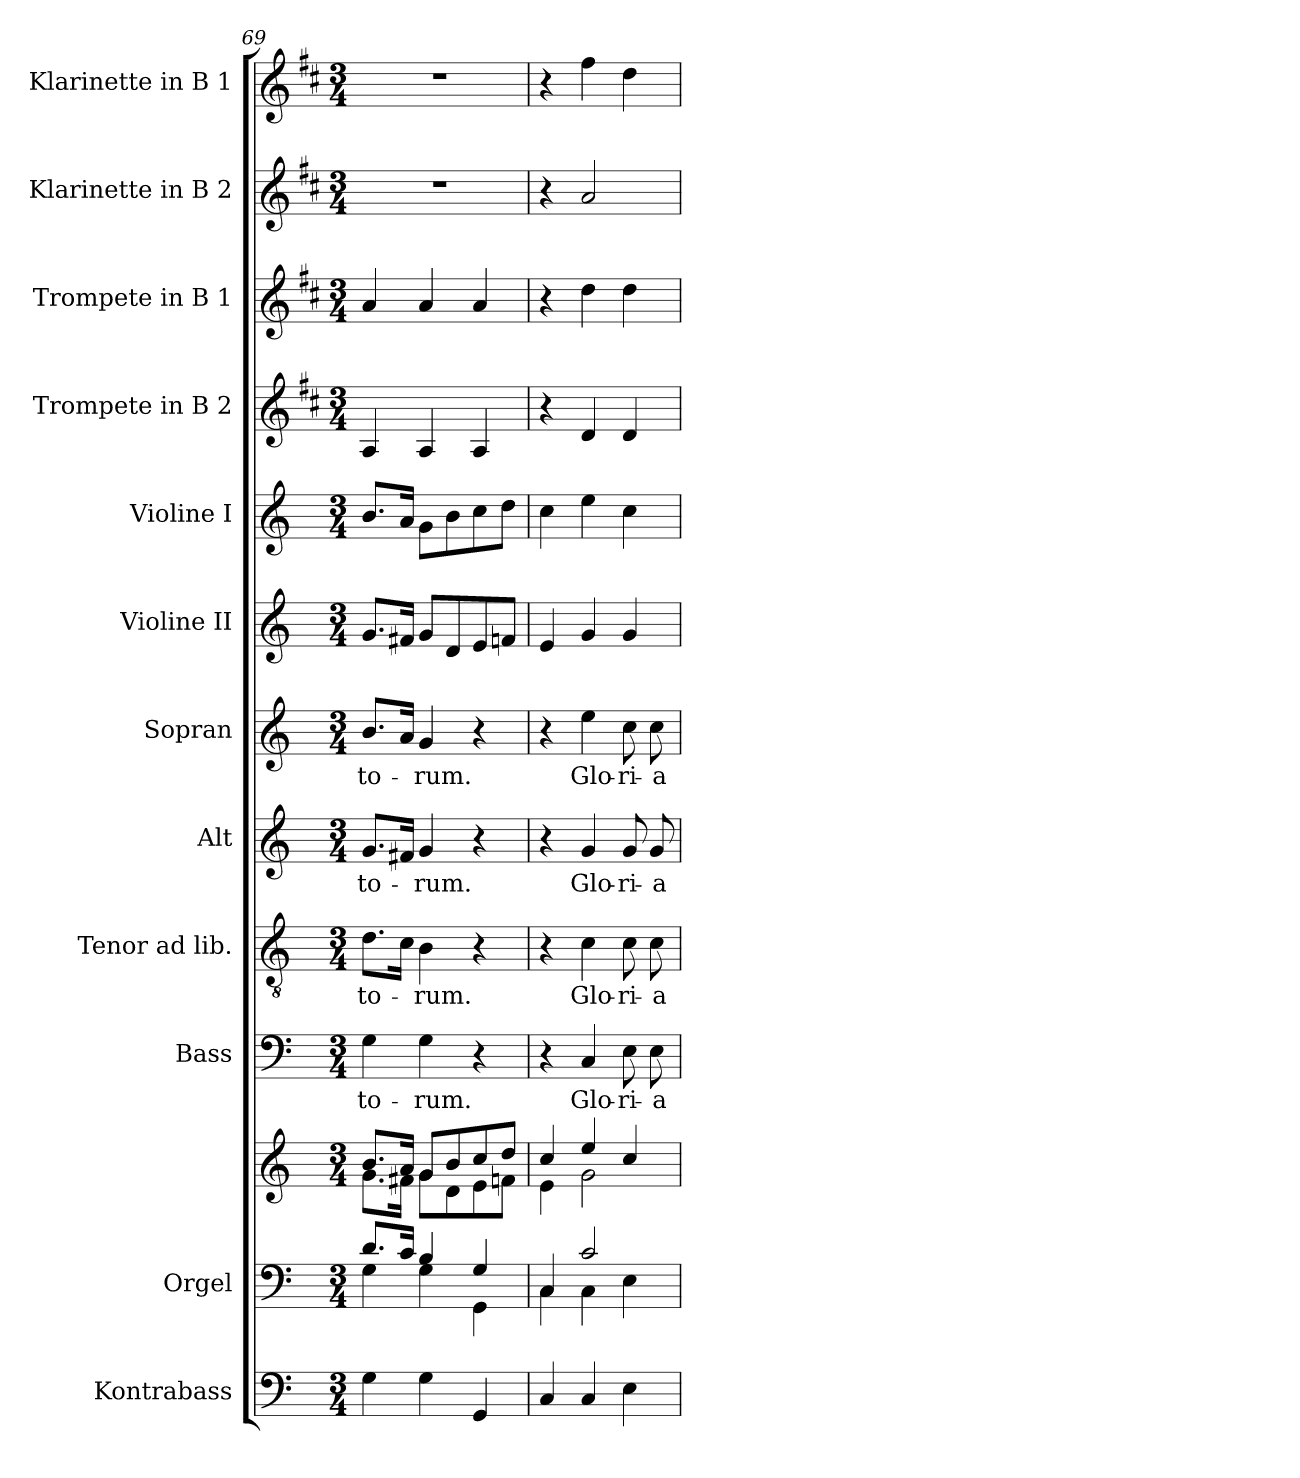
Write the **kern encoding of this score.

**kern	**kern	**kern	**kern	**text	**kern	**text	**kern	**text	**kern	**text	**kern	**kern	**kern	**kern	**kern	**kern
*part12	*part11	*part11	*part10	*part10	*part9	*part9	*part8	*part8	*part7	*part7	*part6	*part5	*part4	*part3	*part2	*part1
*staff13	*staff12	*staff11	*staff10	*staff10	*staff9	*staff9	*staff8	*staff8	*staff7	*staff7	*staff6	*staff5	*staff4	*staff3	*staff2	*staff1
*I"Kontrabass	*I"Orgel	*	*I"Bass	*	*I"Tenor ad lib.	*	*I"Alt	*	*I"Sopran	*	*I"Violine II	*I"Violine I	*I"Trompete in B 2	*I"Trompete in B 1	*I"Klarinette in B 2	*I"Klarinette in B 1
*I'Kb.	*I'Org.	*	*I'B	*	*I'T	*	*I'A	*	*I'S	*	*I'Vl. II	*I'Vl. I	*	*	*	*
!!LO:PB:g=z
*clefF4	*clefF4	*clefG2	*clefF4	*	*clefGv2	*	*clefG2	*	*clefG2	*	*clefG2	*clefG2	*clefG2	*clefG2	*clefG2	*clefG2
*ITrd7c12	*	*	*	*	*	*	*	*	*	*	*	*	*ITrd1c2	*ITrd1c2	*ITrd1c2	*ITrd1c2
*k[]	*k[]	*k[]	*k[]	*	*k[]	*	*k[]	*	*k[]	*	*k[]	*k[]	*k[]	*k[]	*k[]	*k[]
*C:	*C:	*C:	*C:	*	*C:	*	*C:	*	*C:	*	*C:	*C:	*C:	*C:	*C:	*C:
*M3/4	*M3/4	*M3/4	*M3/4	*	*M3/4	*	*M3/4	*	*M3/4	*	*M3/4	*M3/4	*M3/4	*M3/4	*M3/4	*M3/4
=69	=69	=69	=69	=69	=69	=69	=69	=69	=69	=69	=69	=69	=69	=69	=69	=69
*	*^	*^	*	*	*	*	*	*	*	*	*	*	*	*	*	*
!	!	!	!	!	!	!LO:LY:b	!	!LO:LY:b	!	!LO:LY:b	!	!LO:LY:b	!	!	!	!	!	!
4GG\	8.d/L	4G\	8.b/L	8.g\L	4G\	-to-	8.d\L	-to-	8.g/L	-to-	8.b/L	-to-	8.g/L	8.b/L	4G/	4g/	2.r	2.r
.	16c/Jk	.	16a/Jk	16f#X\Jk	.	.	16c\Jk	.	16f#X/Jk	.	16a/Jk	.	16f#X/Jk	16a/Jk	.	.	.	.
!	!	!	!	!	!	!LO:LY:b	!	!LO:LY:b	!	!LO:LY:b	!	!LO:LY:b	!	!	!	!	!	!
4GG\	4B/	4G\	8g/L	8g\L	4G\	-rum.	4B\	-rum.	4g/	-rum.	4g/	-rum.	8g/L	8g\L	4G/	4g/	.	.
.	.	.	8b/	8d\	.	.	.	.	.	.	.	.	8d/	8b\	.	.	.	.
4GGG/	4G/	4GG\	8cc/	8e\	4r	.	4r	.	4r	.	4r	.	8e/	8cc\	4G/	4g/	.	.
.	.	.	8dd/J	8fn\J	.	.	.	.	.	.	.	.	8fn/J	8dd\J	.	.	.	.
=70	=70	=70	=70	=70	=70	=70	=70	=70	=70	=70	=70	=70	=70	=70	=70	=70	=70	=70
4CC/	4C/	4C\	4cc/	4e\	4r	.	4r	.	4r	.	4r	.	4e/	4cc\	4r	4r	4r	4r
!	!	!	!	!	!	!LO:LY:b	!	!LO:LY:b	!	!LO:LY:b	!	!LO:LY:b	!	!	!	!	!	!
4CC/	2c/	4C\	4ee/	2g\	4C/	Glo-	4c\	Glo-	4g/	Glo-	4ee\	Glo-	4g/	4ee\	4c/	4cc\	2g/	4ee\
!	!	!	!	!	!	!LO:LY:b	!	!LO:LY:b	!	!LO:LY:b	!	!LO:LY:b	!	!	!	!	!	!
4EE\	.	4E\	4cc/	.	8E\	-ri-	8c\	-ri-	8g/	-ri-	8cc\	-ri-	4g/	4cc\	4c/	4cc\	.	4cc\
!	!	!	!	!	!	!LO:LY:b	!	!LO:LY:b	!	!LO:LY:b	!	!LO:LY:b	!	!	!	!	!	!
.	.	.	.	.	8E\	-a	8c\	-a	8g/	-a	8cc\	-a	.	.	.	.	.	.
*	*v	*v	*	*	*	*	*	*	*	*	*	*	*	*	*	*	*	*
*	*	*v	*v	*	*	*	*	*	*	*	*	*	*	*	*	*	*
=	=	=	=	=	=	=	=	=	=	=	=	=	=	=	=	=
*-	*-	*-	*-	*-	*-	*-	*-	*-	*-	*-	*-	*-	*-	*-	*-	*-
